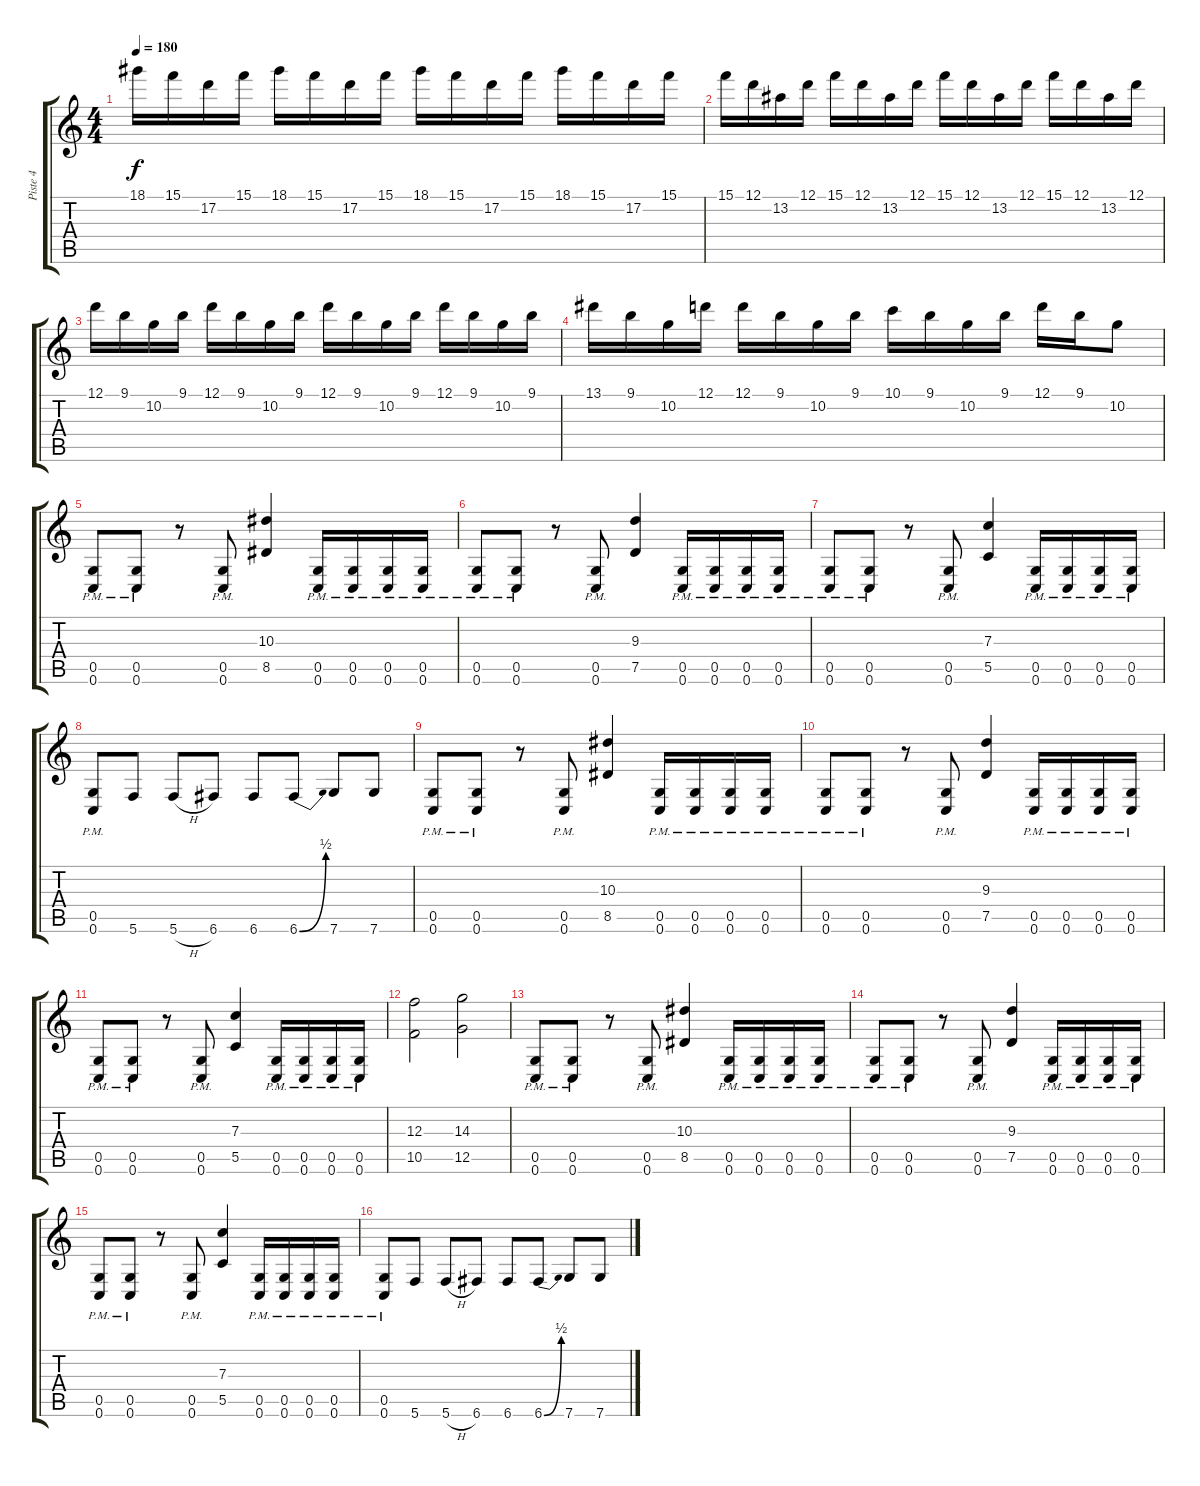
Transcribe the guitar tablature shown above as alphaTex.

\track ("Piste 4" "Piste 4") {instrument distortionguitar}
\staff {score tabs}
\tuning (D4 A3 F3 C3 G2 C2) {hide}
\ts (4 4)
\tempo 180
\clef g2
\ks c
18.1.16{dy f} 15.1.16 17.2.16 15.1.16 18.1.16 15.1.16 17.2.16 15.1.16 18.1.16 15.1.16 17.2.16 15.1.16 18.1.16 15.1.16 17.2.16 15.1.16 |
15.1.16 12.1.16 13.2.16 12.1.16 15.1.16 12.1.16 13.2.16 12.1.16 15.1.16 12.1.16 13.2.16 12.1.16 15.1.16 12.1.16 13.2.16 12.1.16 |
12.1.16 9.1.16 10.2.16 9.1.16 12.1.16 9.1.16 10.2.16 9.1.16 12.1.16 9.1.16 10.2.16 9.1.16 12.1.16 9.1.16 10.2.16 9.1.16 |
13.1.16 9.1.16 10.2.16 12.1.16 12.1.16 9.1.16 10.2.16 9.1.16 10.1.16 9.1.16 10.2.16 9.1.16 12.1.16 9.1.16 10.2.8 |
(0.5{pm} 0.6{pm}).8 (0.5{pm} 0.6{pm}).8 r.8 (0.5{pm} 0.6{pm}).8 (10.3 8.5).4 (0.5{pm} 0.6{pm}).16 (0.5{pm} 0.6{pm}).16 (0.5{pm} 0.6{pm}).16 (0.5{pm} 0.6{pm}).16 |
(0.5{pm} 0.6{pm}).8 (0.5{pm} 0.6{pm}).8 r.8 (0.5{pm} 0.6{pm}).8 (9.3 7.5).4 (0.5{pm} 0.6{pm}).16 (0.5{pm} 0.6{pm}).16 (0.5{pm} 0.6{pm}).16 (0.5{pm} 0.6{pm}).16 |
(0.5{pm} 0.6{pm}).8 (0.5{pm} 0.6{pm}).8 r.8 (0.5{pm} 0.6{pm}).8 (7.3 5.5).4 (0.5{pm} 0.6{pm}).16 (0.5{pm} 0.6{pm}).16 (0.5{pm} 0.6{pm}).16 (0.5{pm} 0.6{pm}).16 |
(0.5{pm} 0.6{pm}).8 5.6.8 5.6{h}.8 6.6.8 6.6.8 6.6{be (bend 0 0 60 2)}.8 7.6.8 7.6.8 |
(0.5{pm} 0.6{pm}).8 (0.5{pm} 0.6{pm}).8 r.8 (0.5{pm} 0.6{pm}).8 (10.3 8.5).4 (0.5{pm} 0.6{pm}).16 (0.5{pm} 0.6{pm}).16 (0.5{pm} 0.6{pm}).16 (0.5{pm} 0.6{pm}).16 |
(0.5{pm} 0.6{pm}).8 (0.5{pm} 0.6{pm}).8 r.8 (0.5{pm} 0.6{pm}).8 (9.3 7.5).4 (0.5{pm} 0.6{pm}).16 (0.5{pm} 0.6{pm}).16 (0.5{pm} 0.6{pm}).16 (0.5{pm} 0.6{pm}).16 |
(0.5{pm} 0.6{pm}).8 (0.5{pm} 0.6{pm}).8 r.8 (0.5{pm} 0.6{pm}).8 (7.3 5.5).4 (0.5{pm} 0.6{pm}).16 (0.5{pm} 0.6{pm}).16 (0.5{pm} 0.6{pm}).16 (0.5{pm} 0.6{pm}).16 |
(12.3 10.5).2 (14.3 12.5).2 |
(0.5{pm} 0.6{pm}).8 (0.5{pm} 0.6{pm}).8 r.8 (0.5{pm} 0.6{pm}).8 (10.3 8.5).4 (0.5{pm} 0.6{pm}).16 (0.5{pm} 0.6{pm}).16 (0.5{pm} 0.6{pm}).16 (0.5{pm} 0.6{pm}).16 |
(0.5{pm} 0.6{pm}).8 (0.5{pm} 0.6{pm}).8 r.8 (0.5{pm} 0.6{pm}).8 (9.3 7.5).4 (0.5{pm} 0.6{pm}).16 (0.5{pm} 0.6{pm}).16 (0.5{pm} 0.6{pm}).16 (0.5{pm} 0.6{pm}).16 |
(0.5{pm} 0.6{pm}).8 (0.5{pm} 0.6{pm}).8 r.8 (0.5{pm} 0.6{pm}).8 (7.3 5.5).4 (0.5{pm} 0.6{pm}).16 (0.5{pm} 0.6{pm}).16 (0.5{pm} 0.6{pm}).16 (0.5{pm} 0.6{pm}).16 |
(0.5{pm} 0.6{pm}).8 5.6.8 5.6{h}.8 6.6.8 6.6.8 6.6{be (bend 0 0 60 2)}.8 7.6.8 7.6.8
